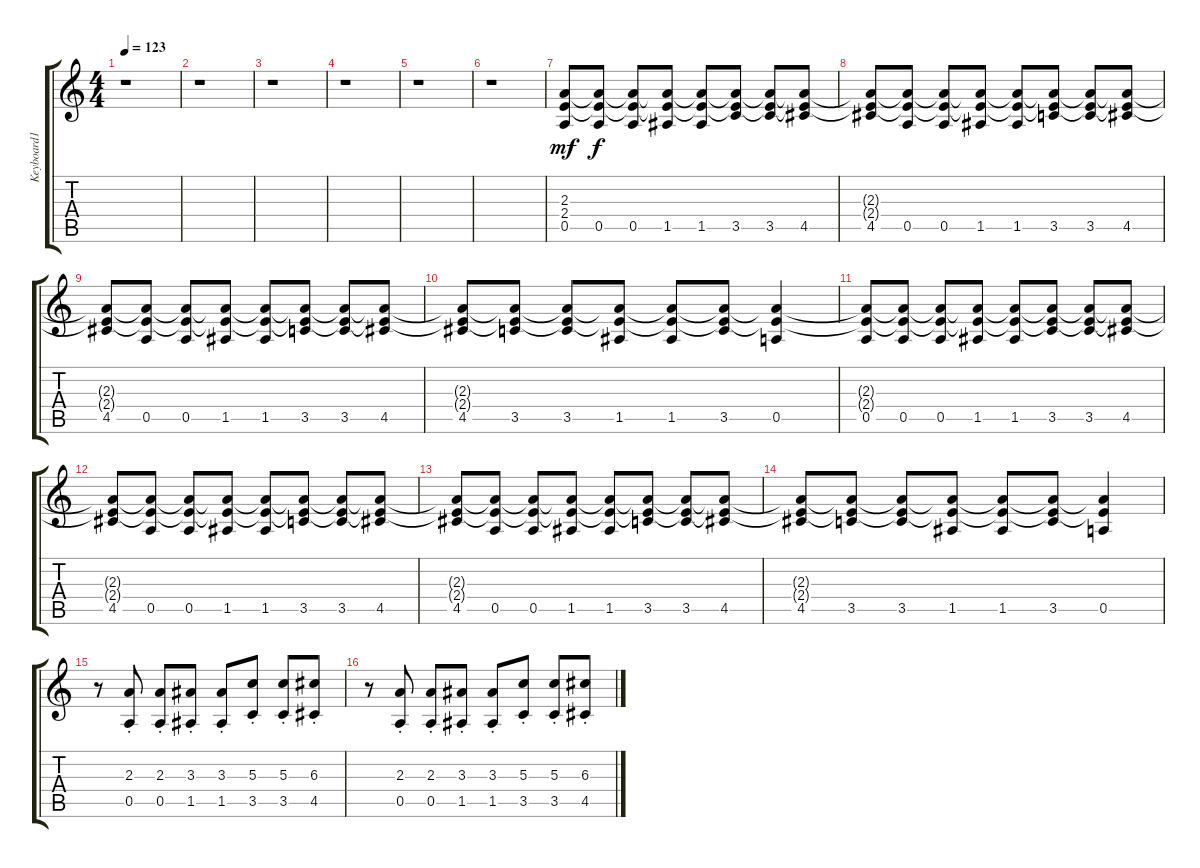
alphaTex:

\track ("Keyboard1" "Keyboard1") {instrument lead1square}
\staff {score tabs}
\tuning (E5 B4 G4 D4 A3 E3) {hide}
\ts (4 4)
\tempo 123
\clef g2
\ks c
r.1{dy f} |
r.1 |
r.1 |
r.1 |
r.1 |
r.1 |
(2.3 2.4 0.5).8{dy mf} (2.3{t} 2.4{t} 0.5).8{dy f} (2.3{t} 2.4{t} 0.5).8 (2.3{t} 2.4{t} 1.5).8 (2.3{t} 2.4{t} 1.5).8 (2.3{t} 2.4{t} 3.5).8 (2.3{t} 2.4{t} 3.5).8 (2.3{t} 2.4{t} 4.5).8 |
(2.3{t} 2.4{t} 4.5).8 (2.3{t} 2.4{t} 0.5).8 (2.3{t} 2.4{t} 0.5).8 (2.3{t} 2.4{t} 1.5).8 (2.3{t} 2.4{t} 1.5).8 (2.3{t} 2.4{t} 3.5).8 (2.3{t} 2.4{t} 3.5).8 (2.3{t} 2.4{t} 4.5).8 |
(2.3{t} 2.4{t} 4.5).8 (2.3{t} 2.4{t} 0.5).8 (2.3{t} 2.4{t} 0.5).8 (2.3{t} 2.4{t} 1.5).8 (2.3{t} 2.4{t} 1.5).8 (2.3{t} 2.4{t} 3.5).8 (2.3{t} 2.4{t} 3.5).8 (2.3{t} 2.4{t} 4.5).8 |
(2.3{t} 2.4{t} 4.5).8 (2.3{t} 2.4{t} 3.5).8 (2.3{t} 2.4{t} 3.5).8 (2.3{t} 2.4{t} 1.5).8 (2.3{t} 2.4{t} 1.5).8 (2.3{t} 2.4{t} 3.5).8 (2.3{t} 2.4{t} 0.5).4 |
(2.3{t} 2.4{t} 0.5).8 (2.3{t} 2.4{t} 0.5).8 (2.3{t} 2.4{t} 0.5).8 (2.3{t} 2.4{t} 1.5).8 (2.3{t} 2.4{t} 1.5).8 (2.3{t} 2.4{t} 3.5).8 (2.3{t} 2.4{t} 3.5).8 (2.3{t} 2.4{t} 4.5).8 |
(2.3{t} 2.4{t} 4.5).8 (2.3{t} 2.4{t} 0.5).8 (2.3{t} 2.4{t} 0.5).8 (2.3{t} 2.4{t} 1.5).8 (2.3{t} 2.4{t} 1.5).8 (2.3{t} 2.4{t} 3.5).8 (2.3{t} 2.4{t} 3.5).8 (2.3{t} 2.4{t} 4.5).8 |
(2.3{t} 2.4{t} 4.5).8 (2.3{t} 2.4{t} 0.5).8 (2.3{t} 2.4{t} 0.5).8 (2.3{t} 2.4{t} 1.5).8 (2.3{t} 2.4{t} 1.5).8 (2.3{t} 2.4{t} 3.5).8 (2.3{t} 2.4{t} 3.5).8 (2.3{t} 2.4{t} 4.5).8 |
(2.3{t} 2.4{t} 4.5).8 (2.3{t} 2.4{t} 3.5).8 (2.3{t} 2.4{t} 3.5).8 (2.3{t} 2.4{t} 1.5).8 (2.3{t} 2.4{t} 1.5).8 (2.3{t} 2.4{t} 3.5).8 (2.3{t} 2.4{t} 0.5).4 |
r.8 (2.3{st} 0.5).8 (2.3{st} 0.5).8 (3.3{st} 1.5).8 (3.3{st} 1.5).8 (5.3{st} 3.5).8 (5.3{st} 3.5).8 (6.3{st} 4.5).8 |
r.8 (2.3{st} 0.5).8 (2.3{st} 0.5).8 (3.3{st} 1.5).8 (3.3{st} 1.5).8 (5.3{st} 3.5).8 (5.3{st} 3.5).8 (6.3{st} 4.5).8
